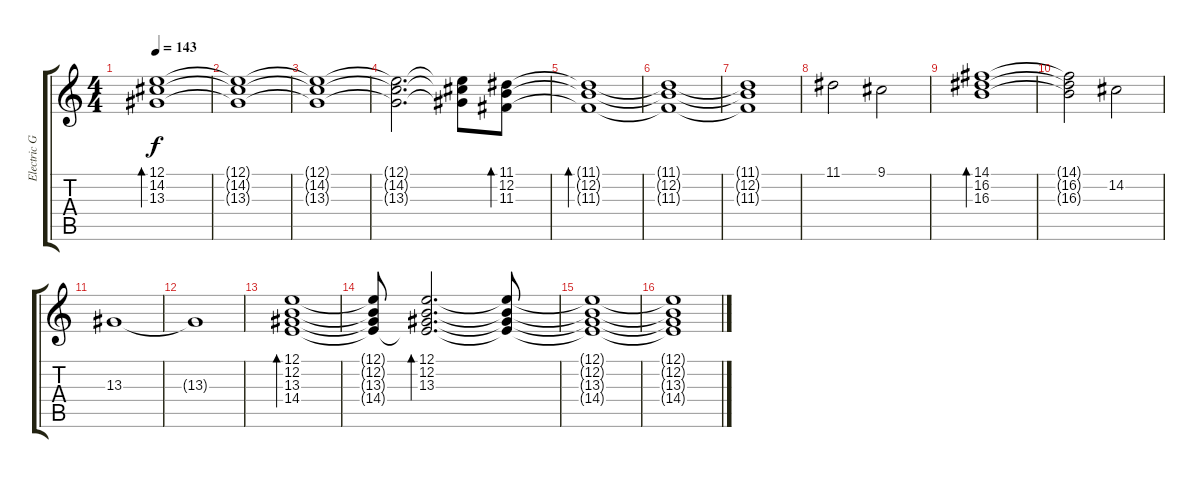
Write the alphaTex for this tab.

\track ("Electric Guitar" "Electric G") {instrument lead6voice}
\staff {score tabs}
\tuning (E4 B3 G3 D3 A2 E2) {hide}
\ts (4 4)
\tempo 143
\clef g2
\ks c
(12.1{t} 14.2{t} 13.3{t}).1{bd 120 dy f} |
(12.1{t} 14.2{t} 13.3{t}).1 |
(12.1{t} 14.2{t} 13.3{t}).1 |
(12.1{t} 14.2{t} 13.3{t}).2{d} (12.1{t} 14.2{t} 13.3{t}).8 (11.1 12.2 11.3).8{bd 480} |
(11.1{t} 12.2{t} 11.3{t}).1{bd 120} |
(11.1{t} 12.2{t} 11.3{t}).1 |
(11.1{t} 12.2{t} 11.3{t}).1 |
11.1.2 9.1.2 |
(14.1 16.2 16.3).1{bd 480} |
(14.1{t} 16.2{t} 16.3{t}).2 14.2.2 |
13.3.1 |
13.3{t}.1 |
(12.1 12.2 13.3 14.4).1{bd 120} |
(12.1{t} 12.2{t} 13.3{t} 14.4{t}).8 (12.1 12.2 13.3 14.4{t}).2{d bd 30} (12.1{t} 12.2{t} 13.3{t} 14.4{t}).8 |
(12.1{t} 12.2{t} 13.3{t} 14.4{t}).1 |
(12.1{t} 12.2{t} 13.3{t} 14.4{t}).1
